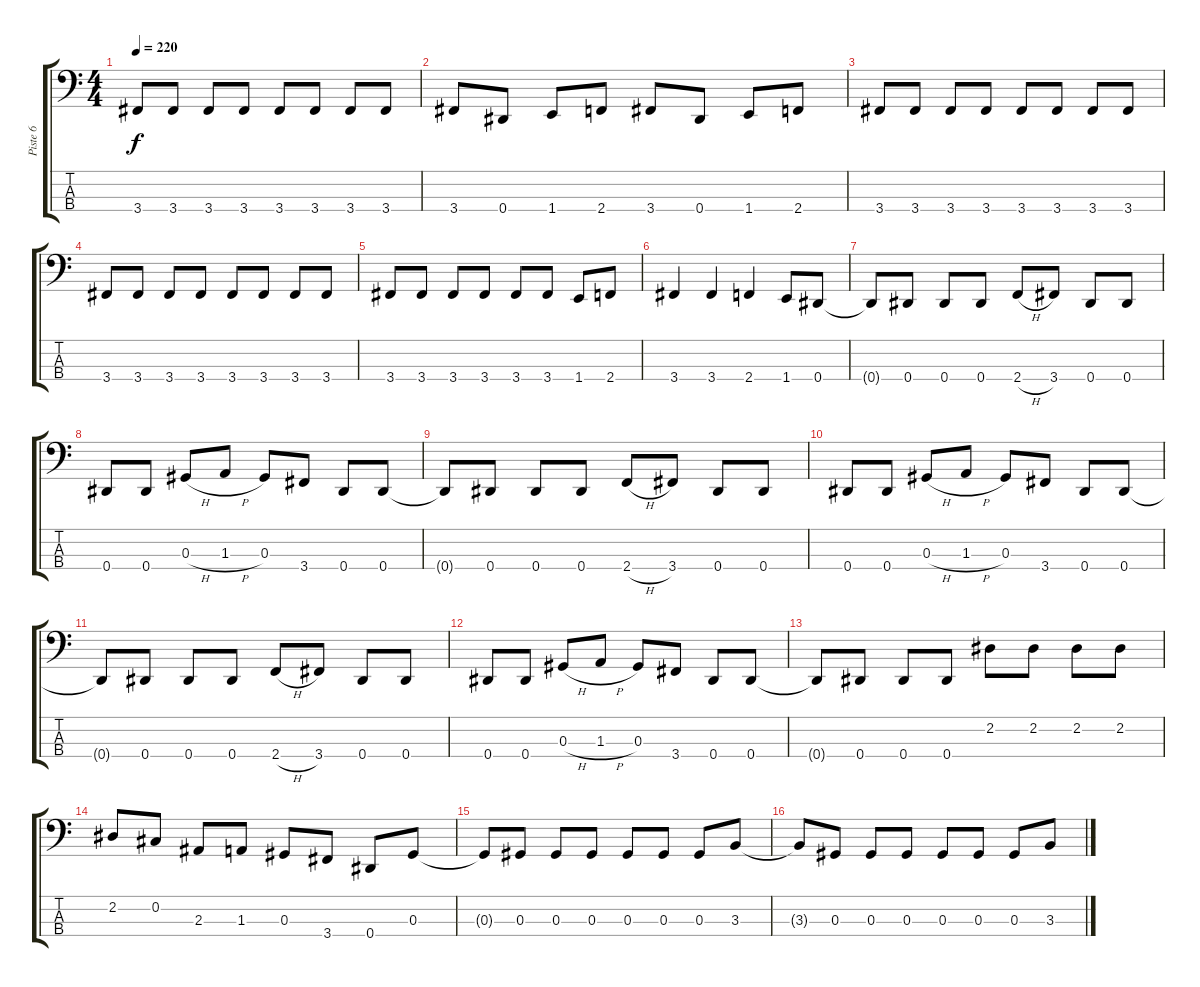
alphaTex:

\track ("Piste 6" "Piste 6") {instrument electricbasspick}
\staff {score tabs}
\tuning (Gb2 Db2 Ab1 Eb1) {hide}
\ts (4 4)
\tempo 220
\clef f4
\ks c
3.4.8{dy f} 3.4.8 3.4.8 3.4.8 3.4.8 3.4.8 3.4.8 3.4.8 |
3.4.8 0.4.8 1.4.8 2.4.8 3.4.8 0.4.8 1.4.8 2.4.8 |
3.4.8 3.4.8 3.4.8 3.4.8 3.4.8 3.4.8 3.4.8 3.4.8 |
3.4.8 3.4.8 3.4.8 3.4.8 3.4.8 3.4.8 3.4.8 3.4.8 |
3.4.8 3.4.8 3.4.8 3.4.8 3.4.8 3.4.8 1.4.8 2.4.8 |
3.4.4 3.4.4 2.4.4 1.4.8 0.4.8 |
0.4{t}.8 0.4.8 0.4.8 0.4.8 2.4{h}.8 3.4.8 0.4.8 0.4.8 |
0.4.8 0.4.8 0.3{h}.8 1.3{h}.8 0.3.8 3.4.8 0.4.8 0.4.8 |
0.4{t}.8 0.4.8 0.4.8 0.4.8 2.4{h}.8 3.4.8 0.4.8 0.4.8 |
0.4.8 0.4.8 0.3{h}.8 1.3{h}.8 0.3.8 3.4.8 0.4.8 0.4.8 |
0.4{t}.8 0.4.8 0.4.8 0.4.8 2.4{h}.8 3.4.8 0.4.8 0.4.8 |
0.4.8 0.4.8 0.3{h}.8 1.3{h}.8 0.3.8 3.4.8 0.4.8 0.4.8 |
0.4{t}.8 0.4.8 0.4.8 0.4.8 2.2.8 2.2.8 2.2.8 2.2.8 |
2.2.8 0.2.8 2.3.8 1.3.8 0.3.8 3.4.8 0.4.8 0.3.8 |
0.3{t}.8 0.3.8 0.3.8 0.3.8 0.3.8 0.3.8 0.3.8 3.3.8 |
3.3{t}.8 0.3.8 0.3.8 0.3.8 0.3.8 0.3.8 0.3.8 3.3.8
